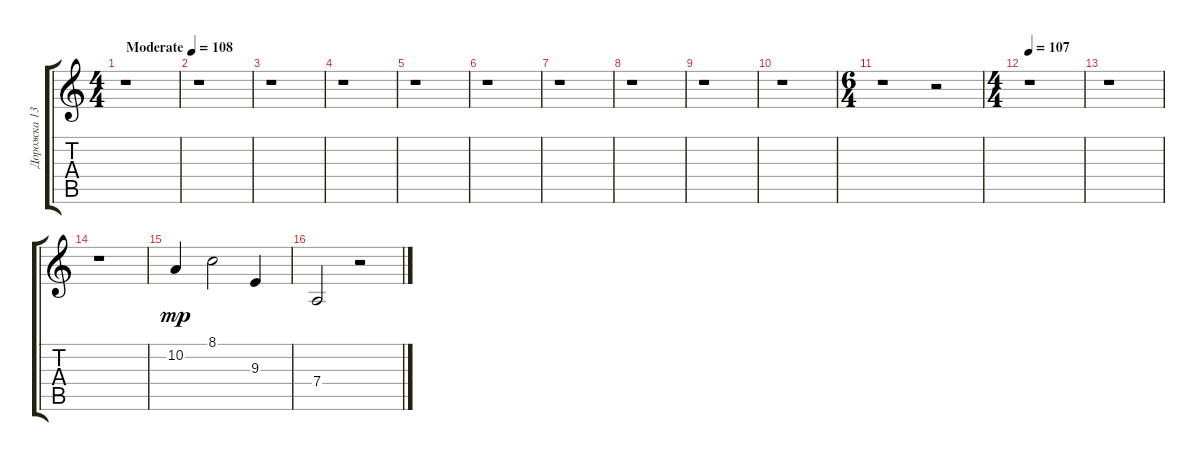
\track ("Дорожка 13" "Дорожка 13") {instrument stringensemble1}
\staff {score tabs}
\tuning (E4 B3 G3 D3 A2 E2) {hide}
\ts (4 4)
\tempo (108 "Moderate")
\clef g2
\ks c
r.1{dy mp instrument stringensemble1} |
r.1 |
r.1 |
r.1 |
r.1 |
r.1 |
r.1 |
r.1 |
r.1 |
r.1 |
\ts (6 4)
r.1 r.2 |
\ts (4 4)
\tempo 107
r.1 |
r.1 |
r.1 |
10.2.4 8.1.2 9.3.4 |
7.4.2 r.2
